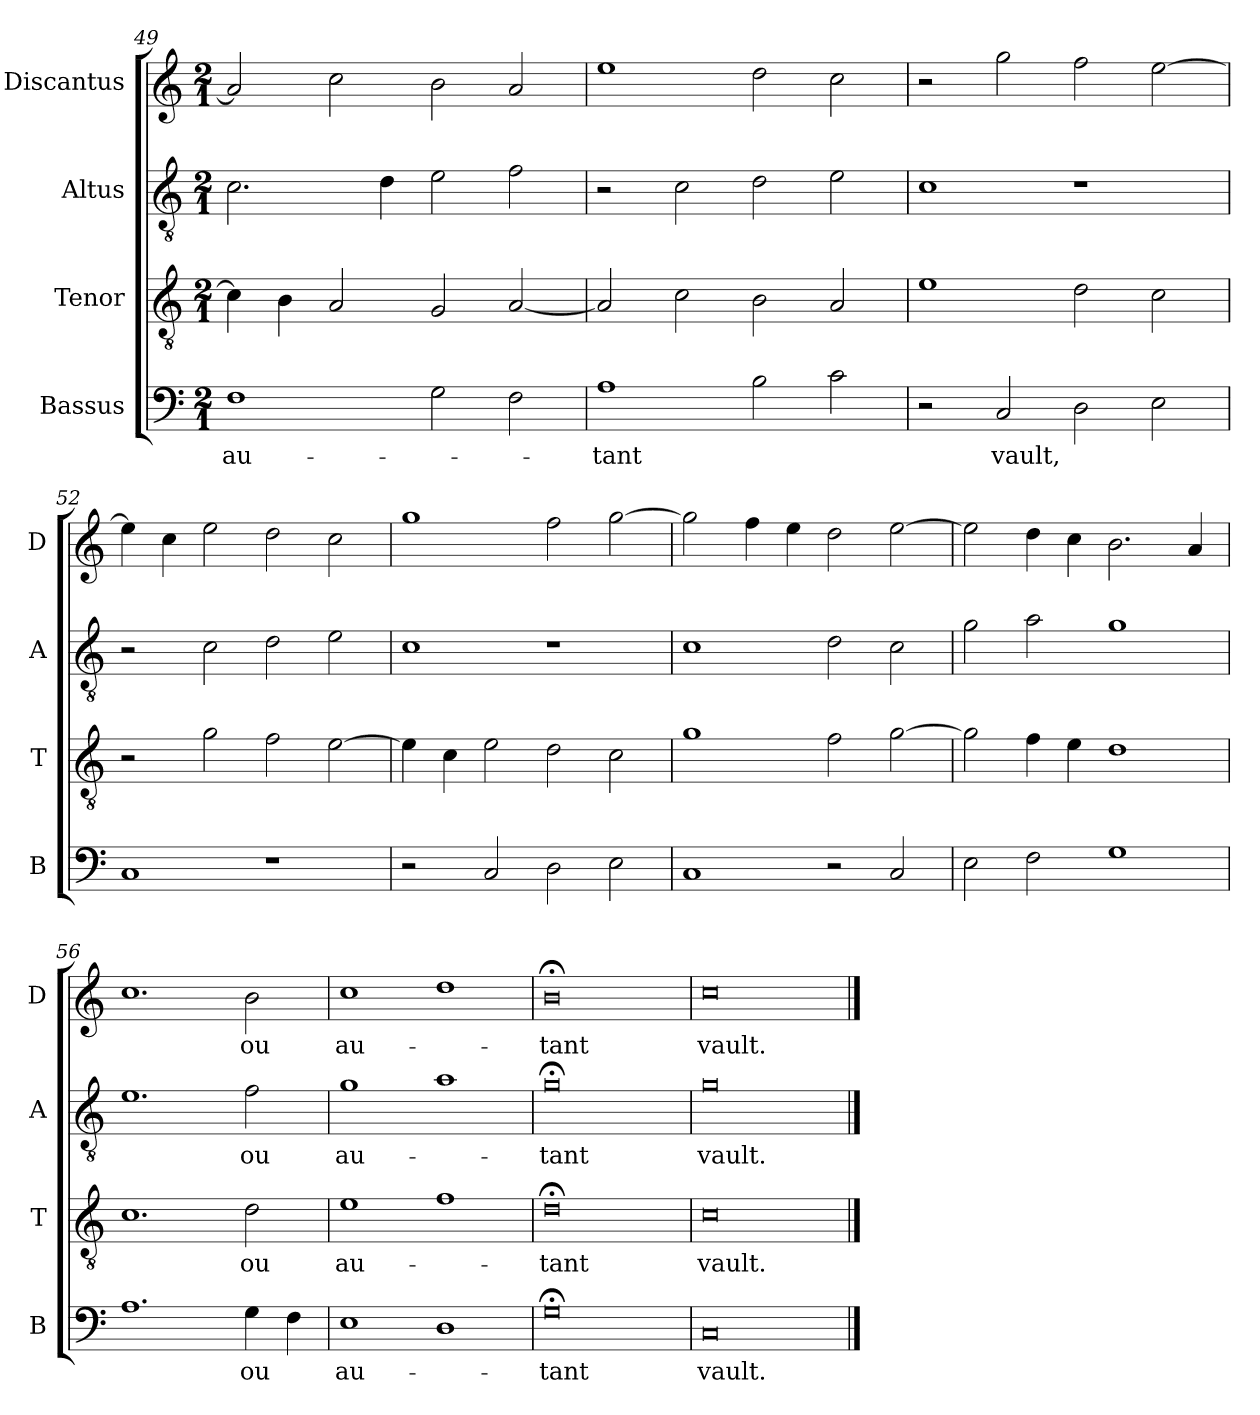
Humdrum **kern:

**kern	**text	**kern	**text	**kern	**text	**kern	**text
*part4	*part4	*part3	*part3	*part2	*part2	*part1	*part1
*staff4	*staff4	*staff3	*staff3	*staff2	*staff2	*staff1	*staff1
*I"Bassus	*	*I"Tenor	*	*I"Altus	*	*I"Discantus	*
*I'B	*	*I'T	*	*I'A	*	*I'D	*
*clefF4	*	*clefGv2	*	*clefGv2	*	*clefG2	*
*k[]	*	*k[]	*	*k[]	*	*k[]	*
*M2/1	*	*M2/1	*	*M2/1	*	*M2/1	*
=49	=49	=49	=49	=49	=49	=49	=49
1F	au-	4c\]	.	2.c\	.	2a/]	.
.	.	4B\	.	.	.	.	.
.	.	2A/	.	.	.	2cc\	.
.	.	.	.	4d\	.	.	.
2G\	.	2G/	.	2e\	.	2b\	.
2F\	.	[2A/	.	2f\	.	2a/	.
=50	=50	=50	=50	=50	=50	=50	=50
1A	-tant	2A/]	.	2r	.	1ee	.
.	.	2c\	.	2c\	.	.	.
2B\	.	2B\	.	2d\	.	2dd\	.
2c\	.	2A/	.	2e\	.	2cc\	.
=51	=51	=51	=51	=51	=51	=51	=51
2r	.	1e	.	1c	.	2r	.
2C/	vault,	.	.	.	.	2gg\	.
2D\	.	2d\	.	1r	.	2ff\	.
2E\	.	2c\	.	.	.	[2ee\	.
=52	=52	=52	=52	=52	=52	=52	=52
1C	.	2r	.	2r	.	4ee\]	.
.	.	.	.	.	.	4cc\	.
.	.	2g\	.	2c\	.	2ee\	.
1r	.	2f\	.	2d\	.	2dd\	.
.	.	[2e\	.	2e\	.	2cc\	.
=53	=53	=53	=53	=53	=53	=53	=53
2r	.	4e\]	.	1c	.	1gg	.
.	.	4c\	.	.	.	.	.
2C/	.	2e\	.	.	.	.	.
2D\	.	2d\	.	1r	.	2ff\	.
2E\	.	2c\	.	.	.	[2gg\	.
=54	=54	=54	=54	=54	=54	=54	=54
1C	.	1g	.	1c	.	2gg\]	.
.	.	.	.	.	.	4ff\	.
.	.	.	.	.	.	4ee\	.
2r	.	2f\	.	2d\	.	2dd\	.
2C/	.	[2g\	.	2c\	.	[2ee\	.
=55	=55	=55	=55	=55	=55	=55	=55
2E\	.	2g\]	.	2g\	.	2ee\]	.
2F\	.	4f\	.	2a\	.	4dd\	.
.	.	4e\	.	.	.	4cc\	.
1G	.	1d	.	1g	.	2.b\	.
.	.	.	.	.	.	4a/	.
=56	=56	=56	=56	=56	=56	=56	=56
1.A	.	1.c	.	1.e	.	1.cc	.
4G\	ou	2d\	ou	2f\	ou	2b\	ou
4F\	.	.	.	.	.	.	.
=57	=57	=57	=57	=57	=57	=57	=57
1E	au-	1e	au-	1g	au-	1cc	au-
1D	.	1f	.	1a	.	1dd	.
=58	=58	=58	=58	=58	=58	=58	=58
0G;<	-tant	0d;<	-tant	0g;<	-tant	0b;<	-tant
=59	=59	=59	=59	=59	=59	=59	=59
0C	vault.	0c	vault.	0g	vault.	0cc	vault.
==	==	==	==	==	==	==	==
*-	*-	*-	*-	*-	*-	*-	*-
